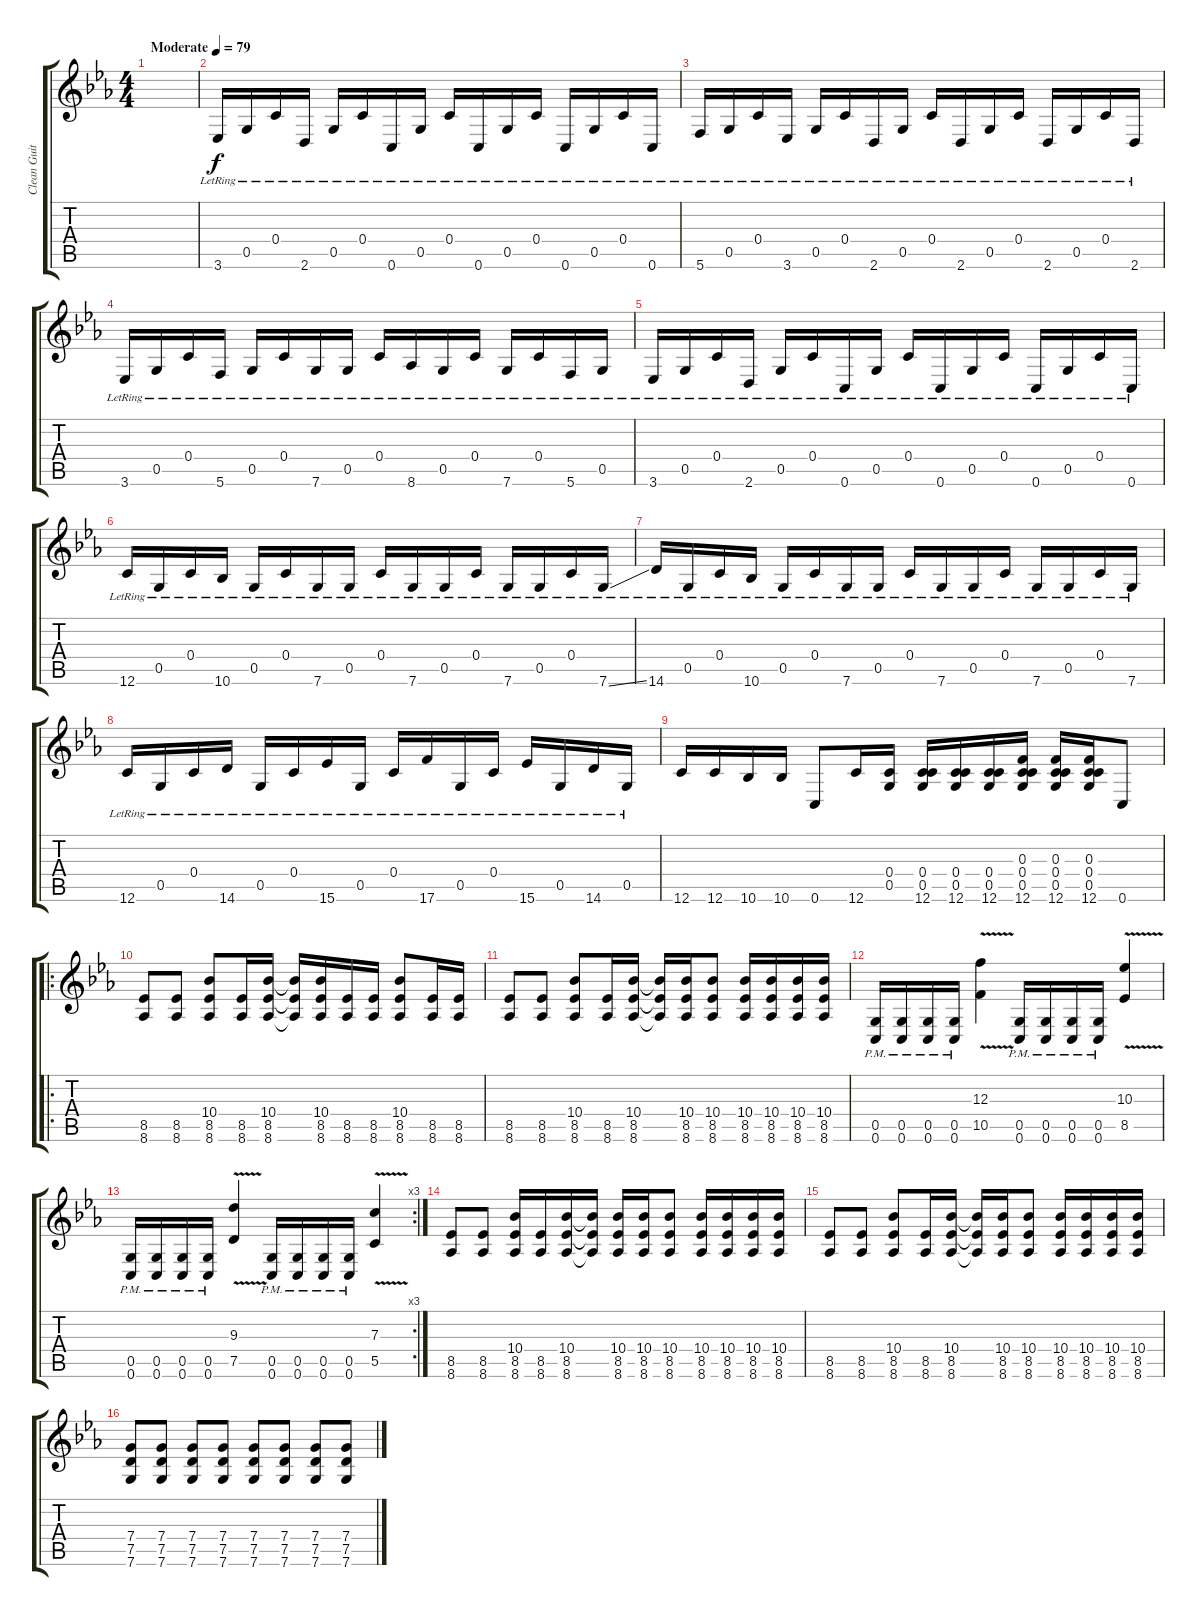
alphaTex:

\track ("Clean Guitar" "Clean Guit") {instrument electricguitarclean}
\staff {score tabs}
\tuning (D4 A3 F3 C3 G2 C2) {hide}
\ts (4 4)
\tempo (79 "Moderate")
\clef g2
\ks eb
|
3.6{lr}.16 0.5{lr}.16 0.4{lr}.16 2.6{lr}.16 0.5{lr}.16 0.4{lr}.16 0.6{lr}.16 0.5{lr}.16 0.4{lr}.16 0.6{lr}.16 0.5{lr}.16 0.4{lr}.16 0.6{lr}.16 0.5{lr}.16 0.4{lr}.16 0.6{lr}.16 |
5.6{lr}.16 0.5{lr}.16 0.4{lr}.16 3.6{lr}.16 0.5{lr}.16 0.4{lr}.16 2.6{lr}.16 0.5{lr}.16 0.4{lr}.16 2.6{lr}.16 0.5{lr}.16 0.4{lr}.16 2.6{lr}.16 0.5{lr}.16 0.4{lr}.16 2.6{lr}.16 |
3.6{lr}.16 0.5{lr}.16 0.4{lr}.16 5.6{lr}.16 0.5{lr}.16 0.4{lr}.16 7.6{lr}.16 0.5{lr}.16 0.4{lr}.16 8.6{lr}.16 0.5{lr}.16 0.4{lr}.16 7.6{lr}.16 0.4{lr}.16 5.6{lr}.16 0.5{lr}.16 |
3.6{lr}.16 0.5{lr}.16 0.4{lr}.16 2.6{lr}.16 0.5{lr}.16 0.4{lr}.16 0.6{lr}.16 0.5{lr}.16 0.4{lr}.16 0.6{lr}.16 0.5{lr}.16 0.4{lr}.16 0.6{lr}.16 0.5{lr}.16 0.4{lr}.16 0.6{lr}.16 |
12.6{lr}.16 0.5{lr}.16 0.4{lr}.16 10.6{lr}.16 0.5{lr}.16 0.4{lr}.16 7.6{lr}.16 0.5{lr}.16 0.4{lr}.16 7.6{lr}.16 0.5{lr}.16 0.4{lr}.16 7.6{lr}.16 0.5{lr}.16 0.4{lr}.16 7.6{ss lr}.16 |
14.6{lr}.16 0.5{lr}.16 0.4{lr}.16 10.6{lr}.16 0.5{lr}.16 0.4{lr}.16 7.6{lr}.16 0.5{lr}.16 0.4{lr}.16 7.6{lr}.16 0.5{lr}.16 0.4{lr}.16 7.6{lr}.16 0.5{lr}.16 0.4{lr}.16 7.6{lr}.16 |
12.6{lr}.16 0.5{lr}.16 0.4{lr}.16 14.6{lr}.16 0.5{lr}.16 0.4{lr}.16 15.6{lr}.16 0.5{lr}.16 0.4{lr}.16 17.6{lr}.16 0.5{lr}.16 0.4{lr}.16 15.6{lr}.16 0.5{lr}.16 14.6{lr}.16 0.5{lr}.16 |
12.6.16 12.6.16 10.6.16 10.6.16 0.6.8 12.6.16 (0.4 0.5).16 (0.4 0.5 12.6).16 (0.4 0.5 12.6).16 (0.4 0.5 12.6).16 (0.3 0.4 0.5 12.6).16 (0.3 0.4 0.5 12.6).16 (0.3 0.4 0.5 12.6).16 0.6.8 |
\ro
(8.5 8.6).8 (8.5 8.6).8 (10.4 8.5 8.6).8 (8.5 8.6).16 (10.4 8.5 8.6).16 (10.4{t} 8.5{t} 8.6{t}).16 (10.4 8.5 8.6).16 (8.5 8.6).16 (8.5 8.6).16 (10.4 8.5 8.6).8 (8.5 8.6).16 (8.5 8.6).16 |
(8.5 8.6).8 (8.5 8.6).8 (10.4 8.5 8.6).8 (8.5 8.6).16 (10.4 8.5 8.6).16 (10.4{t} 8.5{t} 8.6{t}).16 (10.4 8.5 8.6).16 (10.4 8.5 8.6).8 (10.4 8.5 8.6).16 (10.4 8.5 8.6).16 (10.4 8.5 8.6).16 (10.4 8.5 8.6).16 |
(0.5{pm} 0.6).16 (0.5 0.6{pm}).16 (0.5 0.6{pm}).16 (0.5 0.6{pm}).16 (12.3{v} 10.5).4 (0.5{pm} 0.6).16 (0.5{pm} 0.6).16 (0.5{pm} 0.6).16 (0.5{pm} 0.6).16 (10.3{v} 8.5).4 |
\rc 3
(0.5{pm} 0.6).16 (0.5{pm} 0.6).16 (0.5{pm} 0.6).16 (0.5{pm} 0.6).16 (9.3{v} 7.5).4 (0.5 0.6{pm}).16 (0.5 0.6{pm}).16 (0.5 0.6{pm}).16 (0.5 0.6{pm}).16 (7.3{v} 5.5).4 |
(8.5 8.6).8 (8.5 8.6).8 (10.4 8.5 8.6).16 (8.5 8.6).16 (10.4 8.5 8.6).16 (10.4{t} 8.5{t} 8.6{t}).16 (10.4 8.5 8.6).16 (10.4 8.5 8.6).16 (10.4 8.5 8.6).8 (10.4 8.5 8.6).16 (10.4 8.5 8.6).16 (10.4 8.5 8.6).16 (10.4 8.5 8.6).16 |
(8.5 8.6).8 (8.5 8.6).8 (10.4 8.5 8.6).8 (8.5 8.6).16 (10.4 8.5 8.6).16 (10.4{t} 8.5{t} 8.6{t}).16 (10.4 8.5 8.6).16 (10.4 8.5 8.6).8 (10.4 8.5 8.6).16 (10.4 8.5 8.6).16 (10.4 8.5 8.6).16 (10.4 8.5 8.6).16 |
(7.4 7.5 7.6).8 (7.4 7.5 7.6).8 (7.4 7.5 7.6).8 (7.4 7.5 7.6).8 (7.4 7.5 7.6).8 (7.4 7.5 7.6).8 (7.4 7.5 7.6).8 (7.4 7.5 7.6).8
